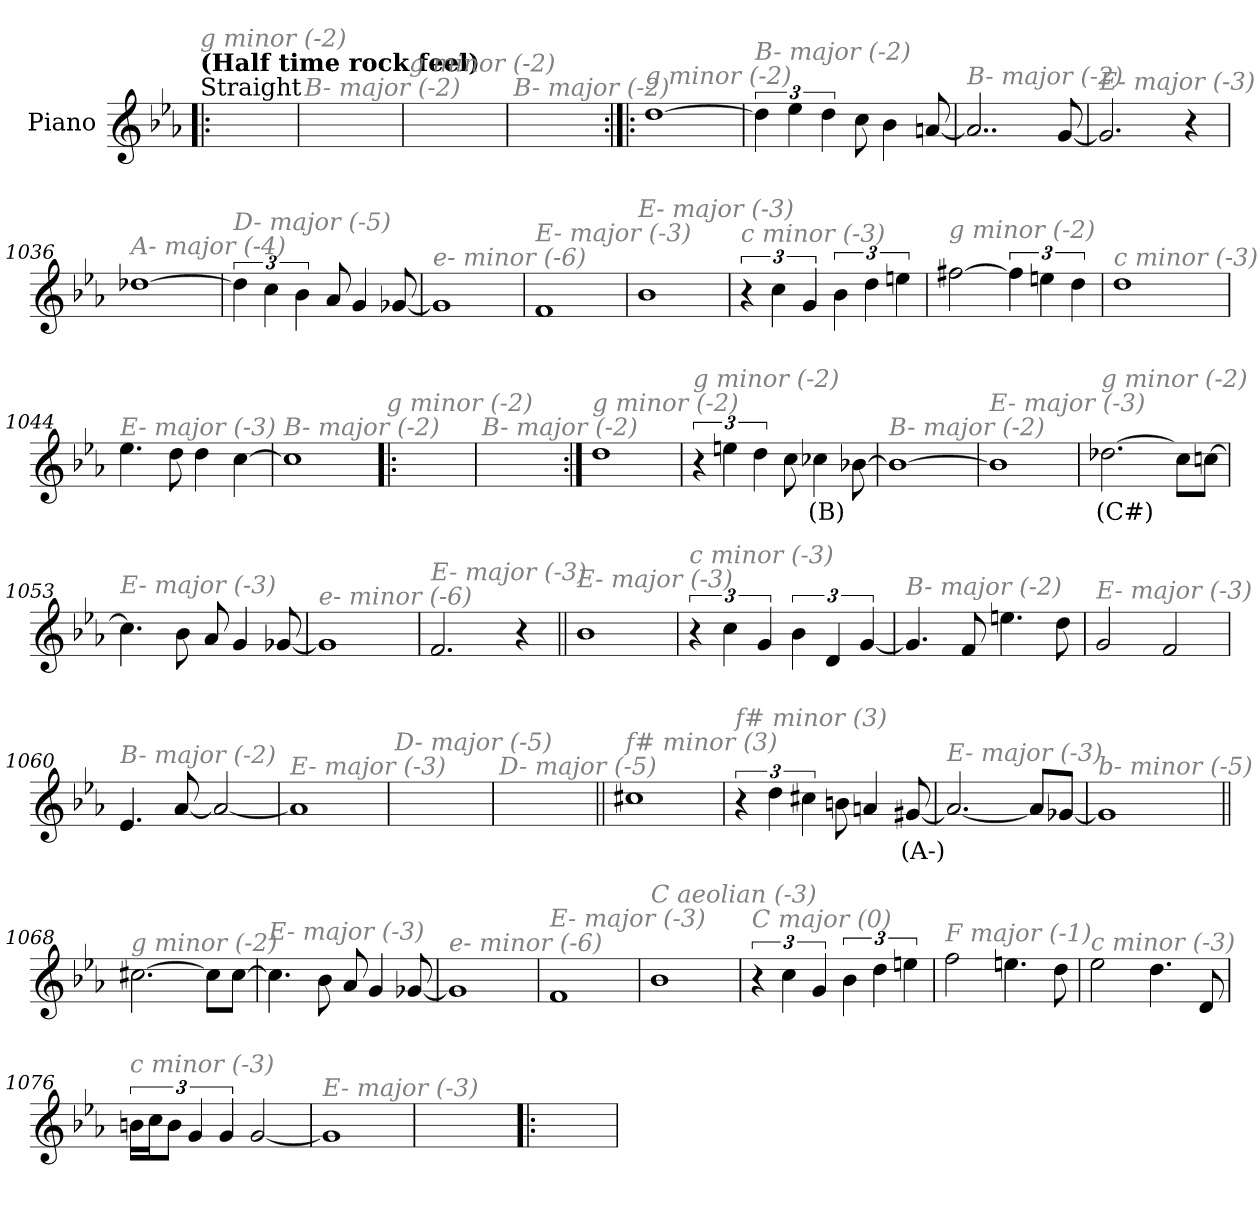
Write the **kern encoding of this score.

**kern	**text
*part1	*part1
*staff1	*staff1
*I"Piano	*
*I'Pno.	*
*clefG2	*
*k[b-e-a-]	*
=1!|:	=1!|:
!LO:TX:a:t=Straight	!
!LO:TX:a:B:t=(Half time rock feel)	!
!LO:TX:i:color=#808080:t=g minor (-2)	!
1ryy	.
=1029	=1029
!LO:TX:i:color=#808080:t=B- major (-2)	!
1ryy	.
=1030	=1030
!LO:TX:i:color=#808080:t=g minor (-2)	!
1ryy	.
=1031	=1031
!LO:TX:i:color=#808080:t=B- major (-2)	!
1ryy	.
!!LO:LB:g=z
=1032:|!|:	=1032:|!|:
!LO:TX:i:color=#808080:t=g minor (-2)	!
[1dd	.
=1033	=1033
!LO:TX:i:color=#808080:t=B- major (-2)	!
6dd\]	.
6ee-\	.
6dd\	.
8cc\	.
4b-\	.
[8an/	.
=1034	=1034
!LO:TX:i:color=#808080:t=B- major (-2)	!
2..a/]	.
[8g/	.
=1035	=1035
!LO:TX:i:color=#808080:t=E- major (-3)	!
2.g/]	.
4r	.
!!LO:LB:g=z
=1036	=1036
!LO:TX:i:color=#808080:t=A- major (-4)	!
[1dd-X	.
=1037	=1037
!LO:TX:i:color=#808080:t=D- major (-5)	!
6dd-\]	.
6cc\	.
6b-\	.
8a-/	.
4g/	.
[8g-X/	.
=1038	=1038
!LO:TX:i:color=#808080:t=e- minor (-6)	!
1g-]	.
=1039	=1039
!LO:TX:i:color=#808080:t=E- major (-3)	!
1f	.
!!LO:LB:g=z
=1040	=1040
!LO:TX:i:color=#808080:t=E- major (-3)	!
1b-	.
=1041	=1041
!LO:TX:i:color=#808080:t=c minor (-3)	!
6r	.
6cc\	.
6g/	.
6b-\	.
6dd\	.
6een\	.
=1042	=1042
!LO:TX:i:color=#808080:t=g minor (-2)	!
[2ff#X\	.
6ff#\]	.
6een\	.
6dd\	.
=1043	=1043
!LO:TX:i:color=#808080:t=c minor (-3)	!
1dd	.
!!LO:LB:g=z
=1044	=1044
!LO:TX:i:color=#808080:t=E- major (-3)	!
4.ee-\	.
8dd\	.
4dd\	.
[4cc\	.
=1045	=1045
!LO:TX:i:color=#808080:t=B- major (-2)	!
1cc]	.
=1046!|:	=1046!|:
!LO:TX:i:color=#808080:t=g minor (-2)	!
1ryy	.
=1047	=1047
!LO:TX:i:color=#808080:t=B- major (-2)	!
1ryy	.
!!LO:LB:g=z
=1048:|!	=1048:|!
!LO:TX:i:color=#808080:t=g minor (-2)	!
1dd	.
=1049	=1049
!LO:TX:i:color=#808080:t=g minor (-2)	!
6r	.
6een\	.
6dd\	.
8cc\	.
4cc-Xi\	(B)
[8b-X\	.
=1050	=1050
!LO:TX:i:color=#808080:t=B- major (-2)	!
1b-_	.
=1051	=1051
!LO:TX:i:color=#808080:t=E- major (-3)	!
1b-]	.
!!LO:LB:g=z
=1052	=1052
!LO:TX:i:color=#808080:t=g minor (-2)	!
[2.dd-Xi\	(C#)
8cc#\L]	.
[8ccn\J	.
=1053	=1053
!LO:TX:i:color=#808080:t=E- major (-3)	!
4.cc\]	.
8b-\	.
8a-/	.
4g/	.
[8g-X/	.
=1054	=1054
!LO:TX:i:color=#808080:t=e- minor (-6)	!
1g-]	.
=1055	=1055
!LO:TX:i:color=#808080:t=E- major (-3)	!
2.f/	.
4r	.
!!LO:LB:g=z
=1056||	=1056||
!LO:TX:i:color=#808080:t=E- major (-3)	!
1b-	.
=1057	=1057
!LO:TX:i:color=#808080:t=c minor (-3)	!
6r	.
6cc\	.
6g/	.
6b-\	.
6d/	.
[6g/	.
=1058	=1058
!LO:TX:i:color=#808080:t=B- major (-2)	!
4.g/]	.
8f/	.
4.een\	.
8dd\	.
=1059	=1059
!LO:TX:i:color=#808080:t=E- major (-3)	!
2g/	.
2f/	.
!!LO:LB:g=z
=1060	=1060
!LO:TX:i:color=#808080:t=B- major (-2)	!
4.e-/	.
[8a-/	.
2a-/_	.
=1061	=1061
!LO:TX:i:color=#808080:t=E- major (-3)	!
1a-]	.
=1062	=1062
!LO:TX:i:color=#808080:t=D- major (-5)	!
1ryy	.
=1063	=1063
!LO:TX:i:color=#808080:t=D- major (-5)	!
1ryy	.
!!LO:LB:g=z
=1064||	=1064||
!LO:TX:i:color=#808080:t=f# minor (3)	!
1cc#X	.
=1065	=1065
!LO:TX:i:color=#808080:t=f# minor (3)	!
6r	.
6dd\	.
6cc#X\	.
8bn\	.
4an/	.
[8g#Xi/	(A-)
=1066	=1066
!LO:TX:i:color=#808080:t=E- major (-3)	!
2.a-/_	.
8a-/L]	.
[8g-X/J	.
=1067	=1067
!LO:TX:i:color=#808080:t=b- minor (-5)	!
1g-]	.
!!LO:PB:g=z
=1068||	=1068||
!LO:TX:i:color=#808080:t=g minor (-2)	!
[2.cc#X\	.
8cc#\L]	.
[8cc#\J	.
=1069	=1069
!LO:TX:i:color=#808080:t=E- major (-3)	!
4.cc#\]	.
8b-\	.
8a-/	.
4g/	.
[8g-X/	.
=1070	=1070
!LO:TX:i:color=#808080:t=e- minor (-6)	!
1g-]	.
=1071	=1071
!LO:TX:i:color=#808080:t=E- major (-3)	!
1f	.
!!LO:LB:g=z
=1072	=1072
!LO:TX:i:color=#808080:t=C aeolian (-3)	!
1b-	.
=1073	=1073
!LO:TX:i:color=#808080:t=C major (0)	!
6r	.
6cc\	.
6g/	.
6b-\	.
6dd\	.
6een\	.
=1074	=1074
!LO:TX:i:color=#808080:t=F major (-1)	!
2ff\	.
4.een\	.
8dd\	.
=1075	=1075
!LO:TX:i:color=#808080:t=c minor (-3)	!
2ee-\	.
4.dd\	.
8d/	.
=1076	=1076
!LO:TX:i:color=#808080:t=c minor (-3)	!
24bn\LL	.
24cc\J	.
12b\J	.
6g/	.
6g/	.
[2g/	.
=1077	=1077
!LO:TX:i:color=#808080:t=E- major (-3)	!
1g]	.
=1078	=1078
1ryy	.
!!LO:LB:g=z
=1079	=1079
1ryy	.
=1080:|!|:	=1080:|!|:
1ryy	.
=1081	=1081
1ryy	.
=:|!	=:|!
*-	*-
